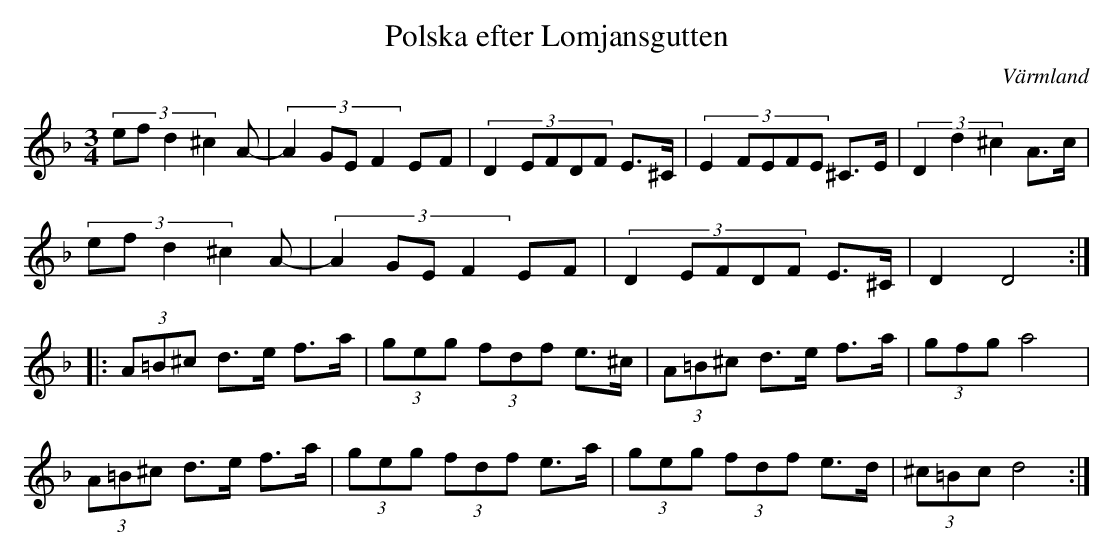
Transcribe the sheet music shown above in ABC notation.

X:1
T: Polska efter Lomjansgutten
O: Värmland
M: 3/4
L: 1/8
K: Dm
(3:2:4 efd2^c2 A-|(3:2:4 A2GEF2 EF|(3:2:5 D2EFDF E>^C|(3:2:5 E2FEFE ^C>E|(3 D2d2^c2 A>c|
(3:2:4 efd2^c2 A-|(3:2:4 A2GEF2 EF|(3:2:5 D2EFDF E>^C|D2 D4:|
|:(3 A=B^c d>e f>a|(3 geg (3fdf e>^c|(3 A=B^c d>e f>a|(3 gfg a4|
(3 A=B^c d>e f>a|(3 geg (3fdf e>a|(3 geg (3 fdf e>d| (3 ^c=Bc d4:|
